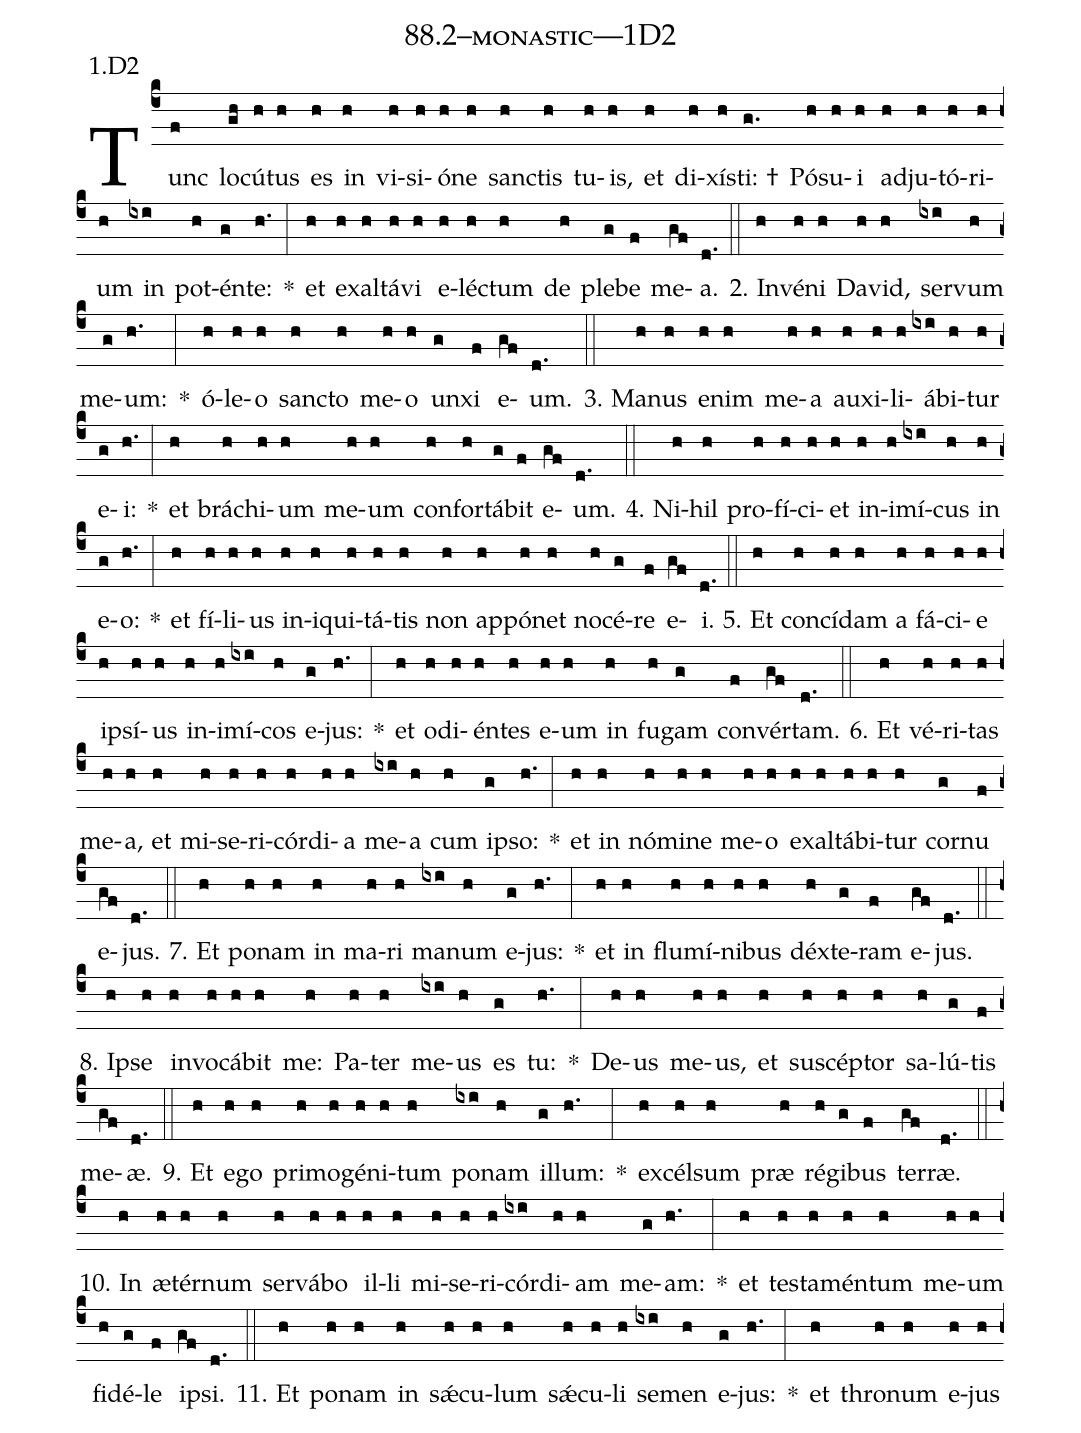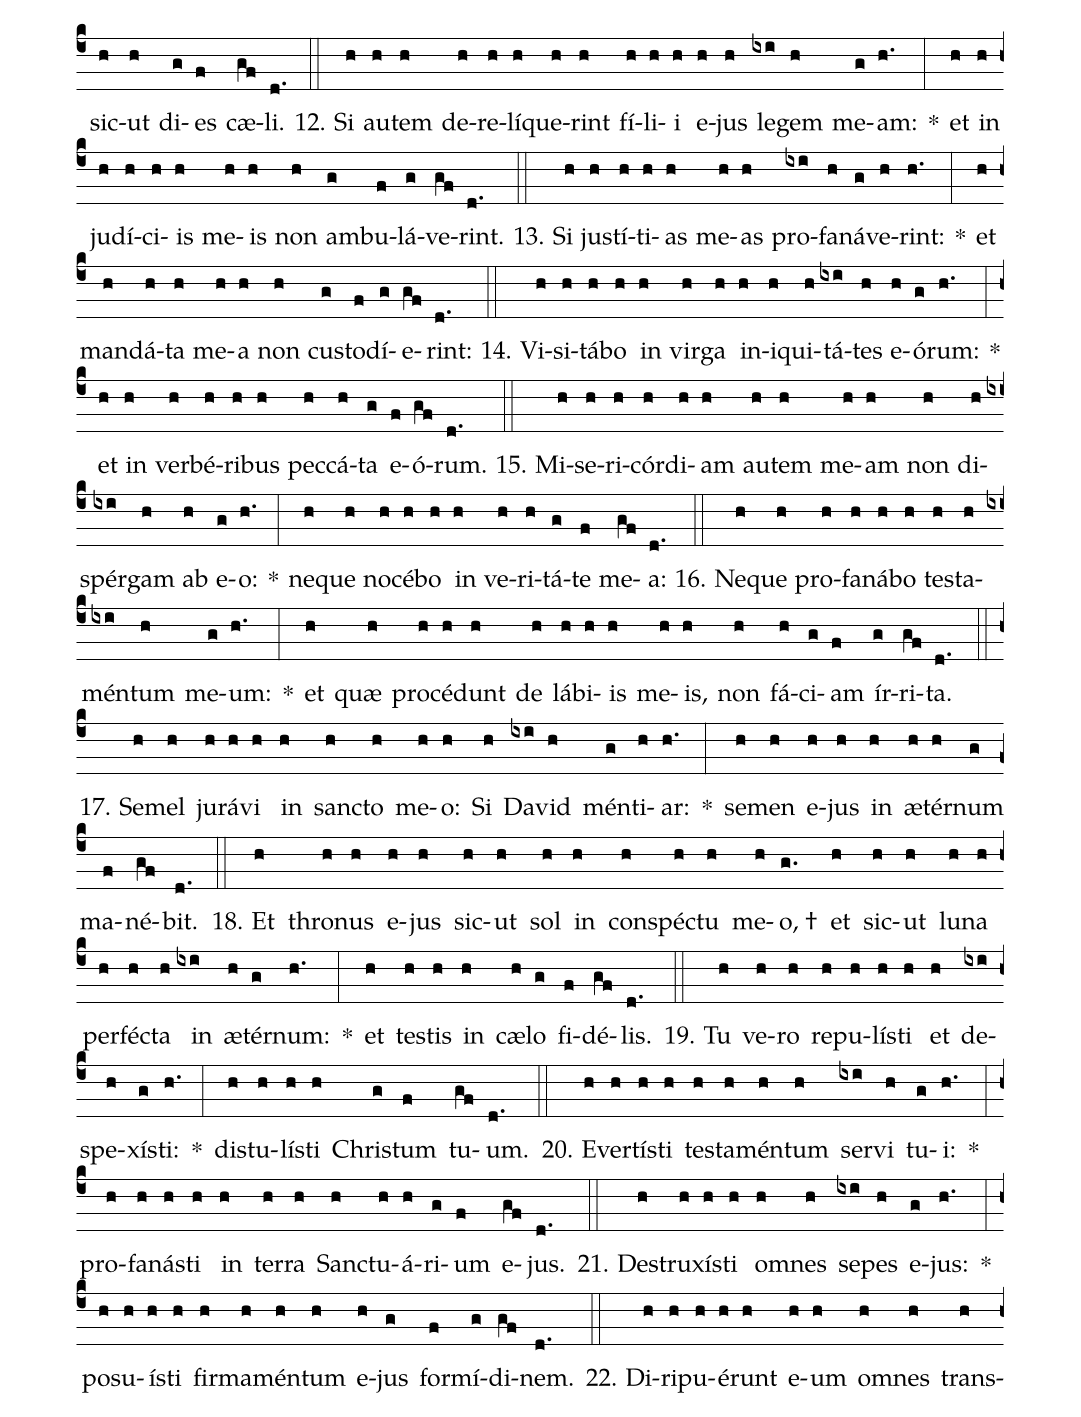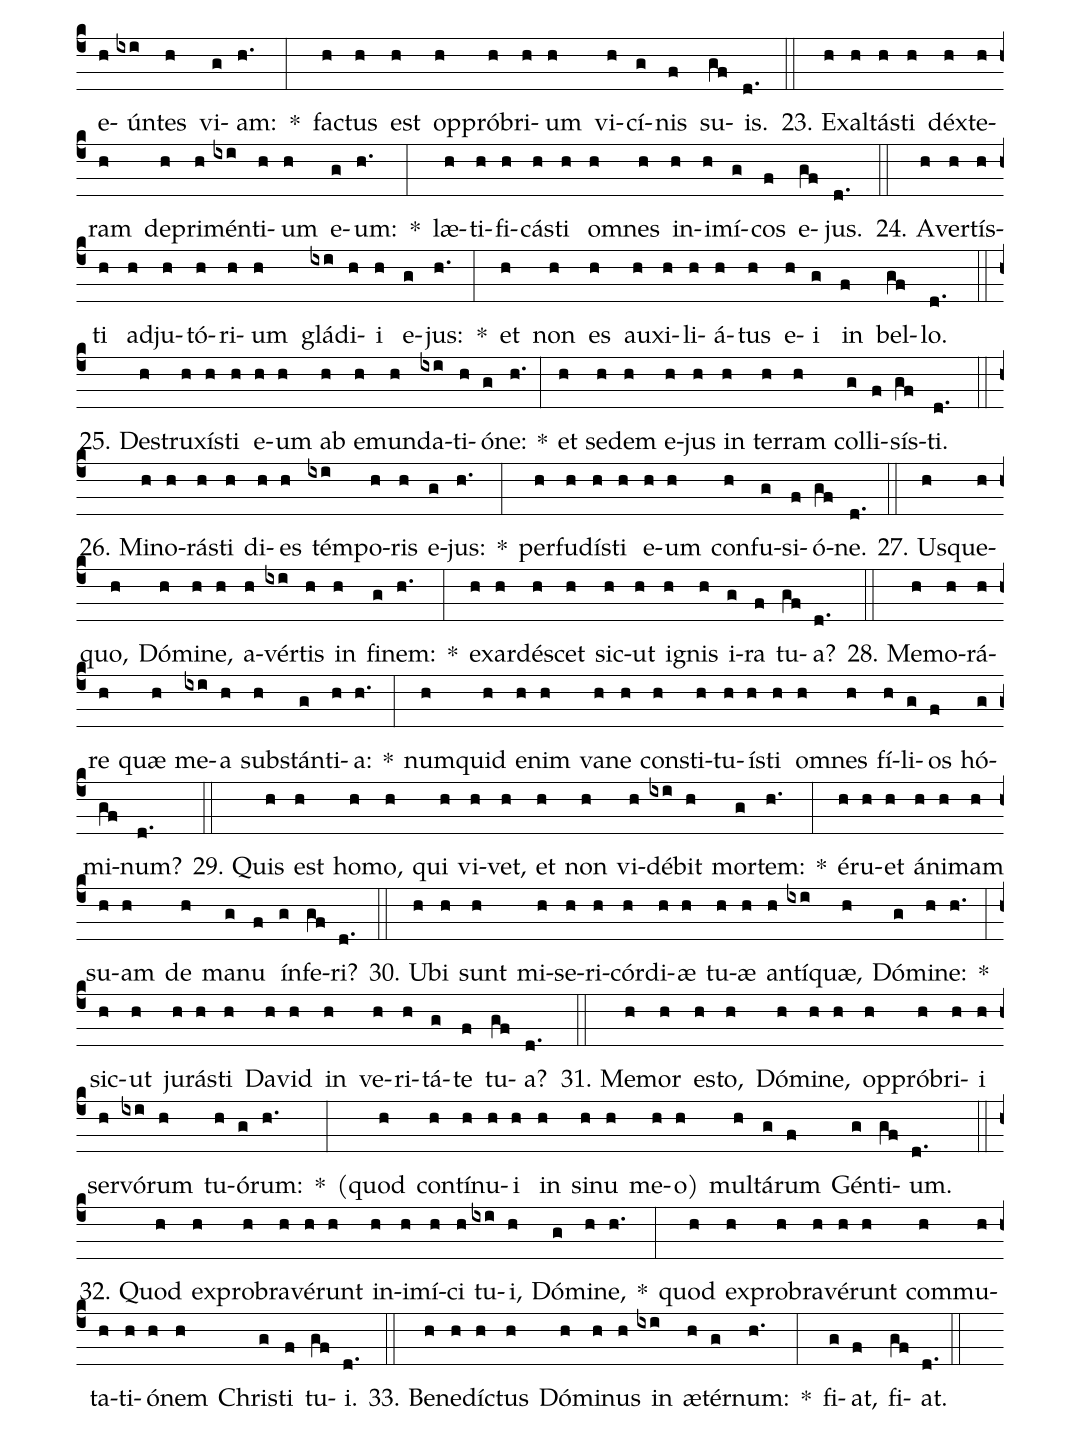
name: 88.2--monastic---1D2;
annotation: 1.D2;
%%
(c4)Tunc(f) lo(gh)cú(h)tus(h) es(h) in(h) vi(h)si(h)ó(h)ne(h) sanc(h)tis(h) tu(h)is,(h) et(h) di(h)xís(h)ti: †(g.) Pó(h)su(h)i(h) ad(h)ju(h)tó(h)ri(h)um(h) in(ixi) pot(h)én(g)te:(h.) *(:) et(h) ex(h)al(h)tá(h)vi(h) e(h)léc(h)tum(h) de(h) ple(g)be(f) me(gf)a.(d.) (::)
2. In(h)vé(h)ni(h) Da(h)vid,(h) ser(ixi)vum(h) me(g)um:(h.) *(:) ó(h)le(h)o(h) sanc(h)to(h) me(h)o(h) un(g)xi(f) e(gf)um.(d.) (::)
3. Ma(h)nus(h) e(h)nim(h) me(h)a(h) au(h)xi(h)li(h)á(ixi)bi(h)tur(h) e(g)i:(h.) *(:) et(h) brá(h)chi(h)um(h) me(h)um(h) con(h)for(h)tá(g)bit(f) e(gf)um.(d.) (::)
4. Ni(h)hil(h) pro(h)fí(h)ci(h)et(h) in(h)i(h)mí(ixi)cus(h) in(h) e(g)o:(h.) *(:) et(h) fí(h)li(h)us(h) in(h)i(h)qui(h)tá(h)tis(h) non(h) ap(h)pó(h)net(h) no(h)cé(g)re(f) e(gf)i.(d.) (::)
5. Et(h) con(h)cí(h)dam(h) a(h) fá(h)ci(h)e(h) ip(h)sí(h)us(h) in(h)i(h)mí(ixi)cos(h) e(g)jus:(h.) *(:) et(h) o(h)di(h)én(h)tes(h) e(h)um(h) in(h) fu(h)gam(g) con(f)vér(gf)tam.(d.) (::)
6. Et(h) vé(h)ri(h)tas(h) me(h)a,(h) et(h) mi(h)se(h)ri(h)cór(h)di(h)a(h) me(ixi)a(h) cum(h) ip(g)so:(h.) *(:) et(h) in(h) nó(h)mi(h)ne(h) me(h)o(h) ex(h)al(h)tá(h)bi(h)tur(h) cor(g)nu(f) e(gf)jus.(d.) (::)
7. Et(h) po(h)nam(h) in(h) ma(h)ri(h) ma(ixi)num(h) e(g)jus:(h.) *(:) et(h) in(h) flu(h)mí(h)ni(h)bus(h) déx(h)te(g)ram(f) e(gf)jus.(d.) (::)
8. Ip(h)se(h) in(h)vo(h)cá(h)bit(h) me:(h) Pa(h)ter(h) me(ixi)us(h) es(g) tu:(h.) *(:) De(h)us(h) me(h)us,(h) et(h) su(h)scép(h)tor(h) sa(h)lú(g)tis(f) me(gf)æ.(d.) (::)
9. Et(h) e(h)go(h) pri(h)mo(h)gé(h)ni(h)tum(h) po(ixi)nam(h) il(g)lum:(h.) *(:) ex(h)cél(h)sum(h) præ(h) ré(h)gi(g)bus(f) ter(gf)ræ.(d.) (::)
10. In(h) æ(h)tér(h)num(h) ser(h)vá(h)bo(h) il(h)li(h) mi(h)se(h)ri(h)cór(ixi)di(h)am(h) me(g)am:(h.) *(:) et(h) tes(h)ta(h)mén(h)tum(h) me(h)um(h) fi(h)dé(g)le(f) ip(gf)si.(d.) (::)
11. Et(h) po(h)nam(h) in(h) sǽ(h)cu(h)lum(h) sǽ(h)cu(h)li(h) se(ixi)men(h) e(g)jus:(h.) *(:) et(h) thro(h)num(h) e(h)jus(h) sic(h)ut(h) di(g)es(f) cæ(gf)li.(d.) (::)
12. Si(h) au(h)tem(h) de(h)re(h)lí(h)que(h)rint(h) fí(h)li(h)i(h) e(h)jus(h) le(ixi)gem(h) me(g)am:(h.) *(:) et(h) in(h) ju(h)dí(h)ci(h)is(h) me(h)is(h) non(h) am(g)bu(f)lá(g)ve(gf)rint.(d.) (::)
13. Si(h) jus(h)tí(h)ti(h)as(h) me(h)as(h) pro(ixi)fa(h)ná(g)ve(h)rint:(h.) *(:) et(h) man(h)dá(h)ta(h) me(h)a(h) non(h) cus(g)to(f)dí(g)e(gf)rint:(d.) (::)
14. Vi(h)si(h)tá(h)bo(h) in(h) vir(h)ga(h) in(h)i(h)qui(h)tá(ixi)tes(h) e(h)ó(g)rum:(h.) *(:) et(h) in(h) ver(h)bé(h)ri(h)bus(h) pec(h)cá(h)ta(g) e(f)ó(gf)rum.(d.) (::)
15. Mi(h)se(h)ri(h)cór(h)di(h)am(h) au(h)tem(h) me(h)am(h) non(h) di(h)spér(ixi)gam(h) ab(h) e(g)o:(h.) *(:) ne(h)que(h) no(h)cé(h)bo(h) in(h) ve(h)ri(h)tá(g)te(f) me(gf)a:(d.) (::)
16. Ne(h)que(h) pro(h)fa(h)ná(h)bo(h) tes(h)ta(h)mén(ixi)tum(h) me(g)um:(h.) *(:) et(h) quæ(h) pro(h)cé(h)dunt(h) de(h) lá(h)bi(h)is(h) me(h)is,(h) non(h) fá(h)ci(g)am(f) ír(g)ri(gf)ta.(d.) (::)
17. Se(h)mel(h) ju(h)rá(h)vi(h) in(h) sanc(h)to(h) me(h)o:(h) Si(h) Da(ixi)vid(h) mén(g)ti(h)ar:(h.) *(:) se(h)men(h) e(h)jus(h) in(h) æ(h)tér(h)num(g) ma(f)né(gf)bit.(d.) (::)
18. Et(h) thro(h)nus(h) e(h)jus(h) sic(h)ut(h) sol(h) in(h) con(h)spéc(h)tu(h) me(h)o, †(g.) et(h) sic(h)ut(h) lu(h)na(h) per(h)féc(h)ta(h) in(ixi) æ(h)tér(g)num:(h.) *(:) et(h) tes(h)tis(h) in(h) cæ(h)lo(g) fi(f)dé(gf)lis.(d.) (::)
19. Tu(h) ve(h)ro(h) re(h)pu(h)lís(h)ti(h) et(h) de(ixi)spe(h)xís(g)ti:(h.) *(:) dis(h)tu(h)lís(h)ti(h) Chris(g)tum(f) tu(gf)um.(d.) (::)
20. E(h)ver(h)tís(h)ti(h) tes(h)ta(h)mén(h)tum(h) ser(ixi)vi(h) tu(g)i:(h.) *(:) pro(h)fa(h)nás(h)ti(h) in(h) ter(h)ra(h) Sanc(h)tu(h)á(h)ri(g)um(f) e(gf)jus.(d.) (::)
21. De(h)stru(h)xís(h)ti(h) om(h)nes(h) se(ixi)pes(h) e(g)jus:(h.) *(:) po(h)su(h)ís(h)ti(h) fir(h)ma(h)mén(h)tum(h) e(h)jus(g) for(f)mí(g)di(gf)nem.(d.) (::)
22. Di(h)ri(h)pu(h)é(h)runt(h) e(h)um(h) om(h)nes(h) trans(h)e(h)ún(ixi)tes(h) vi(g)am:(h.) *(:) fac(h)tus(h) est(h) op(h)pró(h)bri(h)um(h) vi(h)cí(g)nis(f) su(gf)is.(d.) (::)
23. Ex(h)al(h)tás(h)ti(h) déx(h)te(h)ram(h) de(h)pri(h)mén(ixi)ti(h)um(h) e(g)um:(h.) *(:) læ(h)ti(h)fi(h)cás(h)ti(h) om(h)nes(h) in(h)i(h)mí(g)cos(f) e(gf)jus.(d.) (::)
24. A(h)ver(h)tís(h)ti(h) ad(h)ju(h)tó(h)ri(h)um(h) glá(ixi)di(h)i(h) e(g)jus:(h.) *(:) et(h) non(h) es(h) au(h)xi(h)li(h)á(h)tus(h) e(h)i(g) in(f) bel(gf)lo.(d.) (::)
25. De(h)stru(h)xís(h)ti(h) e(h)um(h) ab(h) e(h)mun(h)da(ixi)ti(h)ó(g)ne:(h.) *(:) et(h) se(h)dem(h) e(h)jus(h) in(h) ter(h)ram(h) col(g)li(f)sís(gf)ti.(d.) (::)
26. Mi(h)no(h)rás(h)ti(h) di(h)es(h) tém(ixi)po(h)ris(h) e(g)jus:(h.) *(:) per(h)fu(h)dís(h)ti(h) e(h)um(h) con(h)fu(g)si(f)ó(gf)ne.(d.) (::)
27. Us(h)que(h)quo,(h) Dó(h)mi(h)ne,(h) a(h)vér(ixi)tis(h) in(h) fi(g)nem:(h.) *(:) ex(h)ar(h)dé(h)scet(h) sic(h)ut(h) i(h)gnis(h) i(g)ra(f) tu(gf)a?(d.) (::)
28. Me(h)mo(h)rá(h)re(h) quæ(h) me(ixi)a(h) sub(h)stán(g)ti(h)a:(h.) *(:) num(h)quid(h) e(h)nim(h) va(h)ne(h) con(h)sti(h)tu(h)ís(h)ti(h) om(h)nes(h) fí(h)li(g)os(f) hó(g)mi(gf)num?(d.) (::)
29. Quis(h) est(h) ho(h)mo,(h) qui(h) vi(h)vet,(h) et(h) non(h) vi(h)dé(ixi)bit(h) mor(g)tem:(h.) *(:) é(h)ru(h)et(h) á(h)ni(h)mam(h) su(h)am(h) de(h) ma(g)nu(f) ín(g)fe(gf)ri?(d.) (::)
30. U(h)bi(h) sunt(h) mi(h)se(h)ri(h)cór(h)di(h)æ(h) tu(h)æ(h) an(h)tí(ixi)quæ,(h) Dó(g)mi(h)ne:(h.) *(:) sic(h)ut(h) ju(h)rás(h)ti(h) Da(h)vid(h) in(h) ve(h)ri(h)tá(g)te(f) tu(gf)a?(d.) (::)
31. Me(h)mor(h) es(h)to,(h) Dó(h)mi(h)ne,(h) op(h)pró(h)bri(h)i(h) ser(h)vó(ixi)rum(h) tu(h)ó(g)rum:(h.) *(:) <v>(</v>quod(h) con(h)tí(h)nu(h)i(h) in(h) si(h)nu(h) me(h)o)(h) mul(h)tá(g)rum(f) Gén(g)ti(gf)um.(d.) (::)
32. Quod(h) ex(h)pro(h)bra(h)vé(h)runt(h) in(h)i(h)mí(h)ci(h) tu(ixi)i,(h) Dó(g)mi(h)ne,(h.) *(:) quod(h) ex(h)pro(h)bra(h)vé(h)runt(h) com(h)mu(h)ta(h)ti(h)ó(h)nem(h) Chris(g)ti(f) tu(gf)i.(d.) (::)
33. Be(h)ne(h)díc(h)tus(h) Dó(h)mi(h)nus(h) in(ixi) æ(h)tér(g)num:(h.) *(:) fi(g)at,(f) fi(gf)at.(d.) (::)
